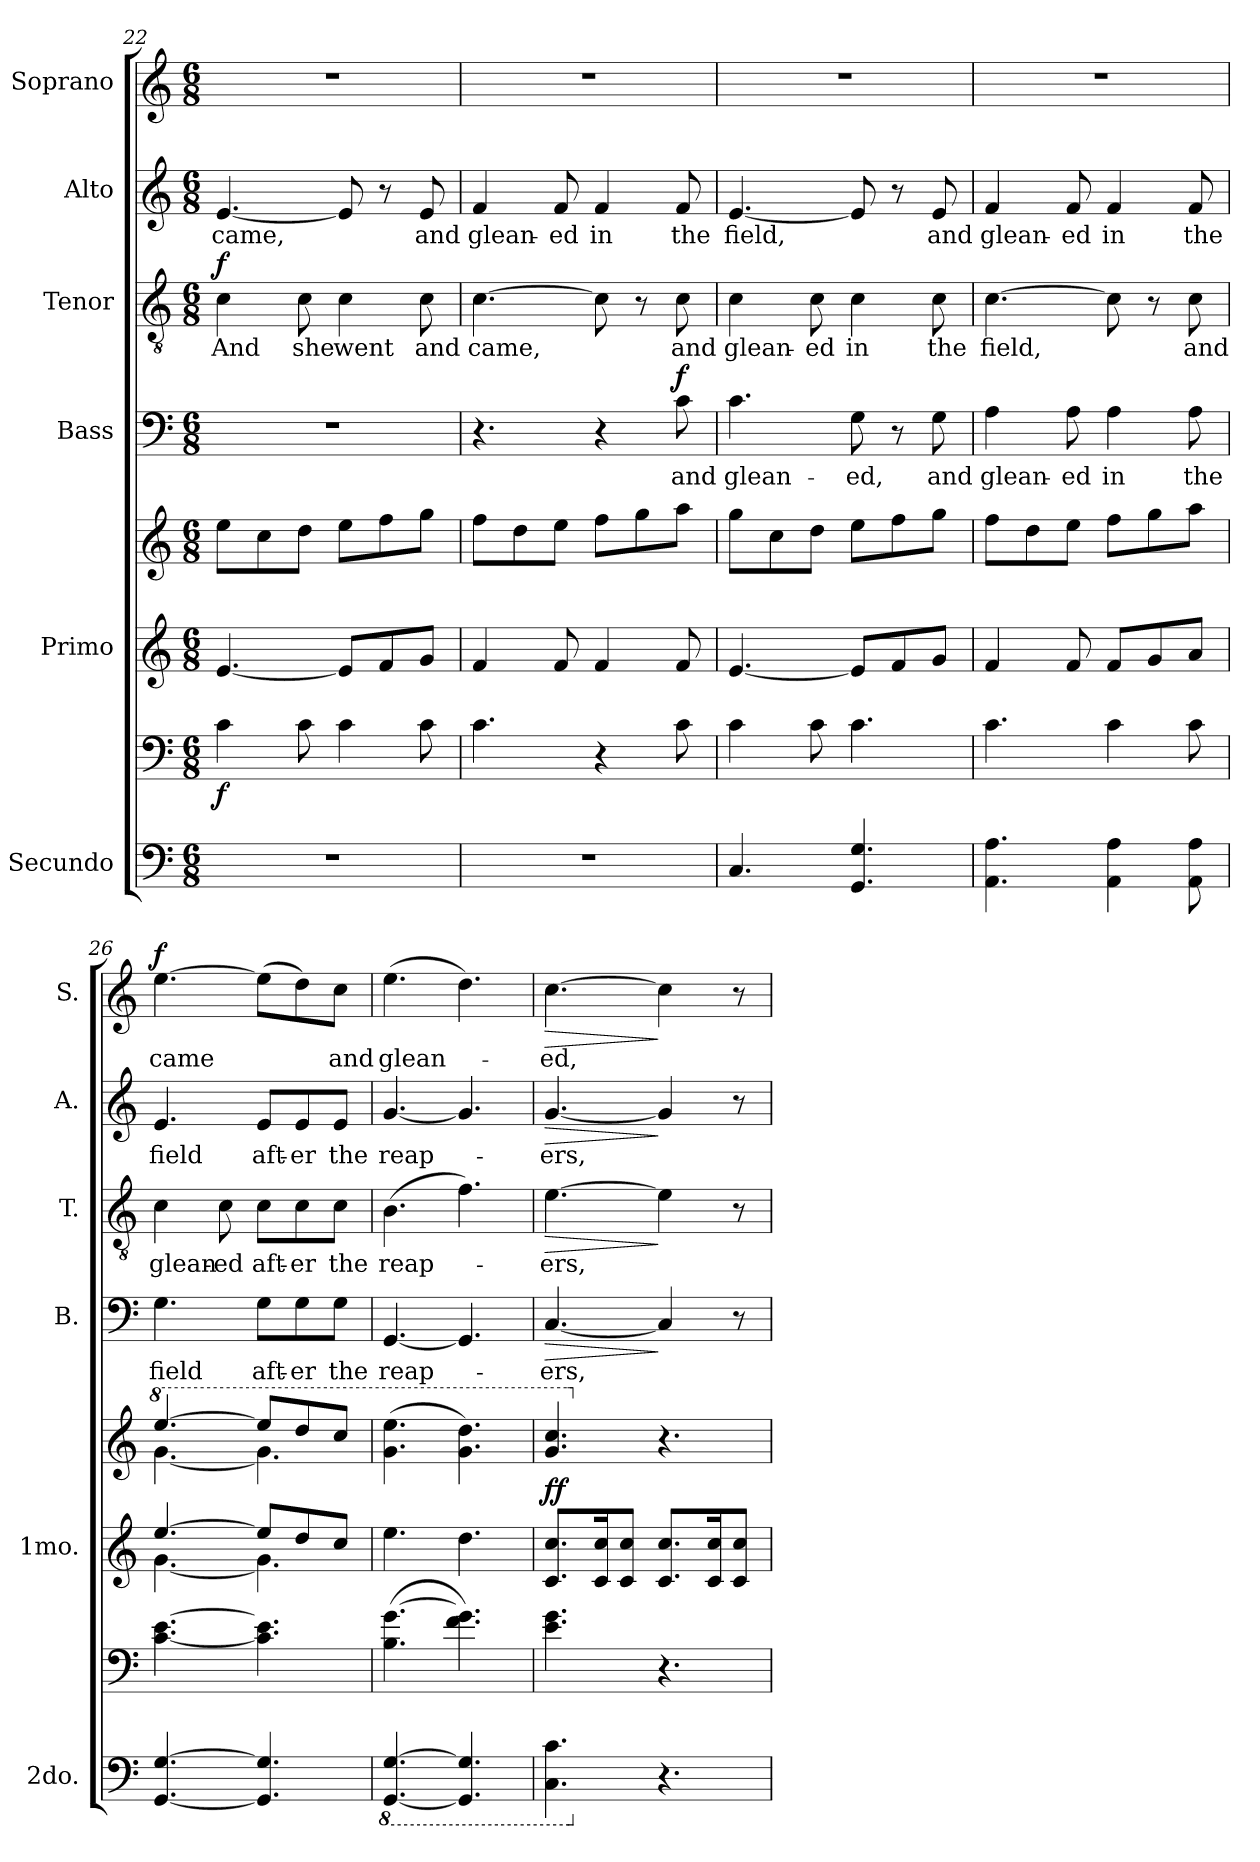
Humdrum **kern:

**kern	**kern	**dynam	**kern	**kern	**dynam	**kern	**text	**dynam	**kern	**text	**dynam	**kern	**text	**dynam	**kern	**text	**dynam
*part6	*part6	*part6	*part5	*part5	*part5	*part4	*part4	*part4	*part3	*part3	*part3	*part2	*part2	*part2	*part1	*part1	*part1
*staff8	*staff7	*staff7/8	*staff6	*staff5	*staff5/6	*staff4	*staff4	*staff4	*staff3	*staff3	*staff3	*staff2	*staff2	*staff2	*staff1	*staff1	*staff1
*I"Secundo	*	*	*I"Primo	*	*	*I"Bass	*	*	*I"Tenor	*	*	*I"Alto	*	*	*I"Soprano	*	*
*I'2do.	*	*	*I'1mo.	*	*	*I'B.	*	*	*I'T.	*	*	*I'A.	*	*	*I'S.	*	*
*clefF4	*clefF4	*	*clefG2	*clefG2	*	*clefF4	*	*	*clefGv2	*	*	*clefG2	*	*	*clefG2	*	*
*k[]	*k[]	*	*k[]	*k[]	*	*k[]	*	*	*k[]	*	*	*k[]	*	*	*k[]	*	*
*M6/8	*M6/8	*	*M6/8	*M6/8	*	*M6/8	*	*	*M6/8	*	*	*M6/8	*	*	*M6/8	*	*
=22	=22	=22	=22	=22	=22	=22	=22	=22	=22	=22	=22	=22	=22	=22	=22	=22	=22
!	!	!LO:DY:b	!	!	!	!	!	!	!	!LO:LY:b	!LO:DY:a	!	!LO:LY:b	!	!	!	!
2.r	4c\	f	[4.e/	8ee\L	.	2.r	.	.	4c\	And	f	[4.e/	came,	.	2.r	.	.
.	.	.	.	8cc\	.	.	.	.	.	.	.	.	.	.	.	.	.
!	!	!	!	!	!	!	!	!	!	!LO:LY:b	!	!	!	!	!	!	!
.	8c\	.	.	8dd\J	.	.	.	.	8c\	she	.	.	.	.	.	.	.
!	!	!	!	!	!	!	!	!	!	!LO:LY:b	!	!	!	!	!	!	!
.	4c\	.	8e/L]	8ee\L	.	.	.	.	4c\	went	.	8e/]	.	.	.	.	.
.	.	.	8f/	8ff\	.	.	.	.	.	.	.	8r	.	.	.	.	.
!	!	!	!	!	!	!	!	!	!	!LO:LY:b	!	!	!LO:LY:b	!	!	!	!
.	8c\	.	8g/J	8gg\J	.	.	.	.	8c\	and	.	8e/	and	.	.	.	.
=23	=23	=23	=23	=23	=23	=23	=23	=23	=23	=23	=23	=23	=23	=23	=23	=23	=23
!	!	!	!	!	!	!	!	!	!	!LO:LY:b	!	!	!LO:LY:b	!	!	!	!
2.r	4.c\	.	4f/	8ff\L	.	4.r	.	.	[4.c\	came,	.	4f/	glean-	.	2.r	.	.
.	.	.	.	8dd\	.	.	.	.	.	.	.	.	.	.	.	.	.
!	!	!	!	!	!	!	!	!	!	!	!	!	!LO:LY:b	!	!	!	!
.	.	.	8f/	8ee\J	.	.	.	.	.	.	.	8f/	-ed	.	.	.	.
!	!	!	!	!	!	!	!	!	!	!	!	!	!LO:LY:b	!	!	!	!
.	4r	.	4f/	8ff\L	.	4r	.	.	8c\]	.	.	4f/	in	.	.	.	.
.	.	.	.	8gg\	.	.	.	.	8r	.	.	.	.	.	.	.	.
!	!	!	!	!	!	!	!LO:LY:b	!LO:DY:a	!	!LO:LY:b	!	!	!LO:LY:b	!	!	!	!
.	8c\	.	8f/	8aa\J	.	8c\	and	f	8c\	and	.	8f/	the	.	.	.	.
=24	=24	=24	=24	=24	=24	=24	=24	=24	=24	=24	=24	=24	=24	=24	=24	=24	=24
!	!	!	!	!	!	!	!LO:LY:b	!	!	!LO:LY:b	!	!	!LO:LY:b	!	!	!	!
4.C/	4c\	.	[4.e/	8gg\L	.	4.c\	glean-	.	4c\	glean-	.	[4.e/	field,	.	2.r	.	.
.	.	.	.	8cc\	.	.	.	.	.	.	.	.	.	.	.	.	.
!	!	!	!	!	!	!	!	!	!	!LO:LY:b	!	!	!	!	!	!	!
.	8c\	.	.	8dd\J	.	.	.	.	8c\	-ed	.	.	.	.	.	.	.
!	!	!	!	!	!	!	!LO:LY:b	!	!	!LO:LY:b	!	!	!	!	!	!	!
4.GG/ 4.G/	4.c\	.	8e/L]	8ee\L	.	8G\	-ed,	.	4c\	in	.	8e/]	.	.	.	.	.
.	.	.	8f/	8ff\	.	8r	.	.	.	.	.	8r	.	.	.	.	.
!	!	!	!	!	!	!	!LO:LY:b	!	!	!LO:LY:b	!	!	!LO:LY:b	!	!	!	!
.	.	.	8g/J	8gg\J	.	8G\	and	.	8c\	the	.	8e/	and	.	.	.	.
=25	=25	=25	=25	=25	=25	=25	=25	=25	=25	=25	=25	=25	=25	=25	=25	=25	=25
!	!	!	!	!	!	!	!LO:LY:b	!	!	!LO:LY:b	!	!	!LO:LY:b	!	!	!	!
4.AA\ 4.A\	4.c\	.	4f/	8ff\L	.	4A\	glean-	.	[4.c\	field,	.	4f/	glean-	.	2.r	.	.
.	.	.	.	8dd\	.	.	.	.	.	.	.	.	.	.	.	.	.
!	!	!	!	!	!	!	!LO:LY:b	!	!	!	!	!	!LO:LY:b	!	!	!	!
.	.	.	8f/	8ee\J	.	8A\	-ed	.	.	.	.	8f/	-ed	.	.	.	.
!	!	!	!	!	!	!	!LO:LY:b	!	!	!	!	!	!LO:LY:b	!	!	!	!
4AA\ 4A\	4c\	.	8f/L	8ff\L	.	4A\	in	.	8c\]	.	.	4f/	in	.	.	.	.
.	.	.	8g/	8gg\	.	.	.	.	8r	.	.	.	.	.	.	.	.
!	!	!	!	!	!	!	!LO:LY:b	!	!	!LO:LY:b	!	!	!LO:LY:b	!	!	!	!
8AA\ 8A\	8c\	.	8a/J	8aa\J	.	8A\	the	.	8c\	and	.	8f/	the	.	.	.	.
=26	=26	=26	=26	=26	=26	=26	=26	=26	=26	=26	=26	=26	=26	=26	=26	=26	=26
*	*	*	*^	*	*	*	*	*	*	*	*	*	*	*	*	*	*
*	*	*	*	*	*8va	*	*	*	*	*	*	*	*	*	*	*	*	*
*	*	*	*	*	*^	*	*	*	*	*	*	*	*	*	*	*	*	*
!	!	!	!	!	!	!	!	!	!LO:LY:b	!	!	!LO:LY:b	!	!	!LO:LY:b	!	!	!LO:LY:b	!LO:DY:a
[4.GG/ [4.G/	[4.c\ [4.e\	.	[4.ee/	[4.g\	[4.eee/	[4.gg\	.	4.G\	field	.	4c\	glean-	.	4.e/	field	.	[4.ee\	came	f
!	!	!	!	!	!	!	!	!	!	!	!	!LO:LY:b	!	!	!	!	!	!	!
.	.	.	.	.	.	.	.	.	.	.	8c\	-ed	.	.	.	.	.	.	.
!	!	!	!	!	!	!	!	!	!LO:LY:b	!	!	!LO:LY:b	!	!	!LO:LY:b	!	!	!	!
4.GG/] 4.G/]	4.c\] 4.e\]	.	8ee/L]	4.g\]	8eee/L]	4.gg\]	.	8G\L	aft-	.	8c\L	aft-	.	8e/L	aft-	.	(>8ee\L]	.	.
!	!	!	!	!	!	!	!	!	!LO:LY:b	!	!	!LO:LY:b	!	!	!LO:LY:b	!	!	!	!
.	.	.	8dd/	.	8ddd/	.	.	8G\	-er	.	8c\	-er	.	8e/	-er	.	8dd\)	.	.
!	!	!	!	!	!	!	!	!	!LO:LY:b	!	!	!LO:LY:b	!	!	!LO:LY:b	!	!	!LO:LY:b	!
.	.	.	8cc/J	.	8ccc/J	.	.	8G\J	the	.	8c\J	the	.	8e/J	the	.	8cc\J	and	.
*	*	*	*v	*v	*	*	*	*	*	*	*	*	*	*	*	*	*	*	*
*	*	*	*	*v	*v	*	*	*	*	*	*	*	*	*	*	*	*	*
=27	=27	=27	=27	=27	=27	=27	=27	=27	=27	=27	=27	=27	=27	=27	=27	=27	=27
*8ba	*	*	*	*	*	*	*	*	*	*	*	*	*	*	*	*	*
!	!	!LO:DY:b	!	!	!	!	!LO:LY:b	!LO:DY:a	!	!LO:LY:b	!LO:DY:a	!	!LO:LY:b	!LO:DY:a	!	!LO:LY:b	!LO:DY:a
[4.GGG/ [4.GG/	(<4.B\ [4.g\	other-dynamics	4.ee\	(>4.gg\ 4.eee\	.	[4.GG/	reap-	other-dynamics	(>4.B\	reap-	other-dynamics	[4.g/	reap-	other-dynamics	(>4.ee\	glean-	other-dynamics
4.GGG/] 4.GG/]	4.f\ 4.g\])	.	4.dd\	4.gg\ 4.ddd\)	.	4.GG/]	.	.	4.f\)	.	.	4.g/]	.	.	4.dd\)	.	.
=28	=28	=28	=28	=28	=28	=28	=28	=28	=28	=28	=28	=28	=28	=28	=28	=28	=28
!	!	!	!	!	!LO:DY:a=2	!	!LO:LY:b	!LO:HP:b	!	!LO:LY:b	!LO:HP:b	!	!LO:LY:b	!LO:HP:b	!	!LO:LY:b	!LO:HP:b
4.CC\ 4.C\	4.e\ 4.g\	.	8.c/ 8.cc/L	4.gg/ 4.ccc/	ff	[4.C/	-ers,	>	[4.e\	ers,	>	[4.g/	-ers,	>	[4.cc\	-ed,	>
.	.	.	16c/ 16cc/K	.	.	.	.	.	.	.	.	.	.	.	.	.	.
.	.	.	8c/ 8cc/J	.	.	.	.	.	.	.	.	.	.	.	.	.	.
*X8ba	*	*	*	*	*	*	*	*	*	*	*	*	*	*	*	*	*
*	*	*	*	*X8va	*	*	*	*	*	*	*	*	*	*	*	*	*
4.r	4.r	.	8.c/ 8.cc/L	4.r	.	4C/]	.	]	4e\]	.	]	4g/]	.	]	4cc\]	.	]
.	.	.	16c/ 16cc/K	.	.	.	.	.	.	.	.	.	.	.	.	.	.
.	.	.	8c/ 8cc/J	.	.	8r	.	.	8r	.	.	8r	.	.	8r	.	.
=	=	=	=	=	=	=	=	=	=	=	=	=	=	=	=	=	=
*-	*-	*-	*-	*-	*-	*-	*-	*-	*-	*-	*-	*-	*-	*-	*-	*-	*-
